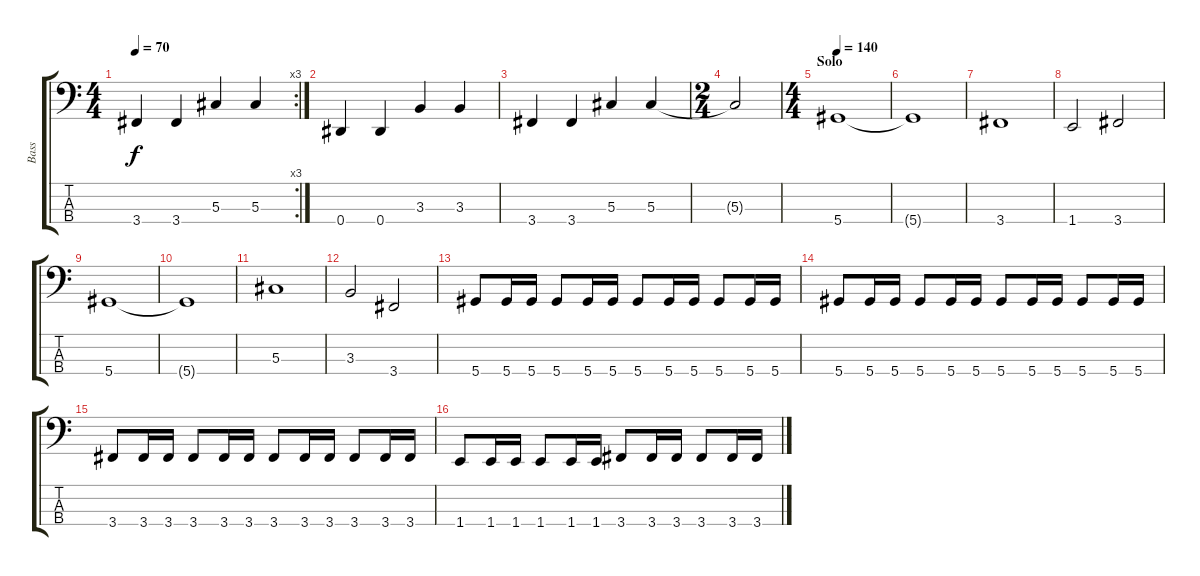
\track ("Bass" "Bass") {instrument electricbasspick}
\staff {score tabs}
\tuning (Gb2 Db2 Ab1 Eb1) {hide}
\rc 3
\ts (4 4)
\tempo 70
\clef f4
\ks c
3.4.4{dy f} 3.4.4 5.3.4 5.3.4 |
0.4.4 0.4.4 3.3.4 3.3.4 |
3.4.4 3.4.4 5.3.4 5.3.4 |
\ts (2 4)
5.3{t}.2 |
\ts (4 4)
\section ("" "Solo")
\tempo 140
5.4.1 |
5.4{t}.1 |
3.4.1 |
1.4.2 3.4.2 |
5.4.1 |
5.4{t}.1 |
5.3.1 |
3.3.2 3.4.2 |
5.4.8 5.4.16 5.4.16 5.4.8 5.4.16 5.4.16 5.4.8 5.4.16 5.4.16 5.4.8 5.4.16 5.4.16 |
5.4.8 5.4.16 5.4.16 5.4.8 5.4.16 5.4.16 5.4.8 5.4.16 5.4.16 5.4.8 5.4.16 5.4.16 |
3.4.8 3.4.16 3.4.16 3.4.8 3.4.16 3.4.16 3.4.8 3.4.16 3.4.16 3.4.8 3.4.16 3.4.16 |
1.4.8 1.4.16 1.4.16 1.4.8 1.4.16 1.4.16 3.4.8 3.4.16 3.4.16 3.4.8 3.4.16 3.4.16
